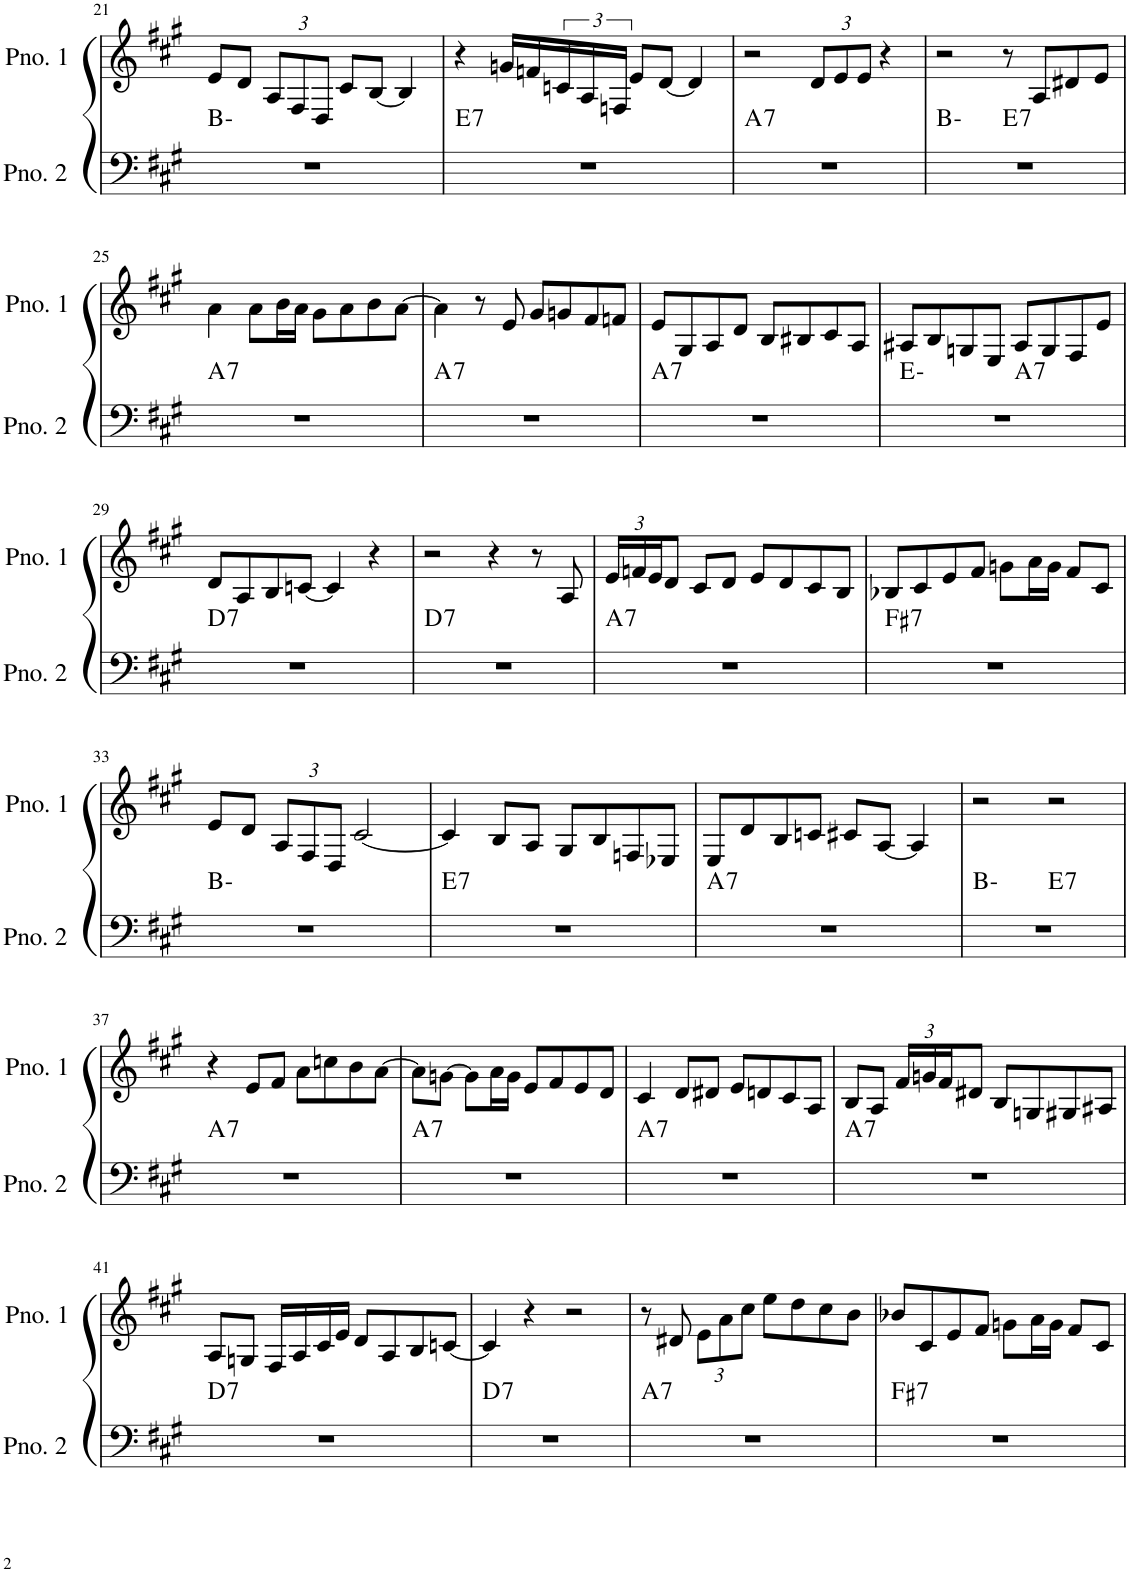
**kern	**harte	**kern
*part2	*part2	*part1
*staff2	*	*staff1
*I"ピアノ 2	*	*I"ピアノ 1
!!LO:PB:g=z
*clefF4	*	*clefG2
*k[f#c#g#]	*	*k[f#c#g#]
*M4/4	*	*M4/4
=21	=21	=21
1r	B:min	8e/L
.	.	8d/J
*	*	*Xbrackettup
.	.	12A/L
.	.	12F#/
.	.	12D/J
.	.	8c#/L
.	.	[8B/J
.	.	4B/]
=22	=22	=22
!	!LO:H:kt=7	!
1r	E:7	4r
.	.	16gn/LL
.	.	16fn/
*	*	*brackettup
.	.	24cn/
.	.	24A/
.	.	24Fn/JJ
.	.	8e/L
.	.	[8d/J
.	.	4d/]
=23	=23	=23
!	!LO:H:kt=7	!
1r	A:7	2r
*	*	*Xbrackettup
.	.	12d/L
.	.	12e/
.	.	12e/J
.	.	4r
=24	=24	=24
*^	*	*
1r	2ryy	B:min	2r
!	!	!LO:H:kt=7	!
.	2ryy	E:7	8r
.	.	.	8A/L
.	.	.	8d#X/
.	.	.	8e/J
!!LO:LB:g=z
=25	=25	=25	=25
!	!	!LO:H:kt=7	!
*v	*v	*	*
1r	A:7	4a\
.	.	8a\L
.	.	16b\L
.	.	16a\JJ
.	.	8g#\L
.	.	8a\
.	.	8b\
.	.	[8a\J
=26	=26	=26
!	!LO:H:kt=7	!
1r	A:7	4a\]
.	.	8r
.	.	8e/
.	.	8g#/L
.	.	8gn/
.	.	8f#/
.	.	8fn/J
=27	=27	=27
!	!LO:H:kt=7	!
1r	A:7	8e/L
.	.	8G#/
.	.	8A/
.	.	8d/J
.	.	8B/L
.	.	8B#X/
.	.	8c#/
.	.	8A/J
=28	=28	=28
*^	*	*
1r	2ryy	E:min	8A#X/L
.	.	.	8B/
.	.	.	8Gn/
.	.	.	8E/J
!	!	!LO:H:kt=7	!
.	2ryy	A:7	8A#/L
.	.	.	8G/
.	.	.	8F#/
.	.	.	8e/J
!!LO:LB:g=z
=29	=29	=29	=29
!	!	!LO:H:kt=7	!
*v	*v	*	*
1r	D:7	8d/L
.	.	8A/
.	.	8B/
.	.	[8cn/J
.	.	4c/]
.	.	4r
=30	=30	=30
!	!LO:H:kt=7	!
1r	D:7	2r
.	.	4r
.	.	8r
.	.	8A/
=31	=31	=31
!	!LO:H:kt=7	!
1r	A:7	24e/LL
.	.	24fn/
.	.	24e/J
.	.	8d/J
.	.	8c#/L
.	.	8d/J
.	.	8e/L
.	.	8d/
.	.	8c#/
.	.	8B/J
=32	=32	=32
!	!LO:H:kt=7	!
1r	F#:7	8B-X/L
.	.	8c#/
.	.	8e/
.	.	8f#/J
.	.	8gn\L
.	.	16a\L
.	.	16g\JJ
.	.	8f#/L
.	.	8c#/J
!!LO:LB:g=z
=33	=33	=33
1r	B:min	8e/L
.	.	8d/J
.	.	12A/L
.	.	12F#/
.	.	12D/J
.	.	[2c#/
=34	=34	=34
!	!LO:H:kt=7	!
1r	E:7	4c#/]
.	.	8B/L
.	.	8A/J
.	.	8G#/L
.	.	8B/
.	.	8Fn/
.	.	8E-X/J
=35	=35	=35
!	!LO:H:kt=7	!
1r	A:7	8E/L
.	.	8d/
.	.	8B/
.	.	8cn/J
.	.	8c#X/L
.	.	[8A/J
.	.	4A/]
=36	=36	=36
*^	*	*
1r	2ryy	B:min	2r
!	!	!LO:H:kt=7	!
.	2ryy	E:7	2r
!!LO:LB:g=z
=37	=37	=37	=37
!	!	!LO:H:kt=7	!
*v	*v	*	*
1r	A:7	4r
.	.	8e/L
.	.	8f#/J
.	.	8a\L
.	.	8ccn\
.	.	8b\
.	.	[8a\J
=38	=38	=38
!	!LO:H:kt=7	!
1r	A:7	8a\L]
.	.	[8gn\J
.	.	8g\L]
.	.	16a\L
.	.	16g\JJ
.	.	8e/L
.	.	8f#/
.	.	8e/
.	.	8d/J
=39	=39	=39
!	!LO:H:kt=7	!
1r	A:7	4c#/
.	.	8d/L
.	.	8d#X/J
.	.	8e/L
.	.	8dn/
.	.	8c#/
.	.	8A/J
=40	=40	=40
!	!LO:H:kt=7	!
1r	A:7	8B/L
.	.	8A/J
.	.	24f#/LL
.	.	24gn/
.	.	24f#/J
.	.	8d#X/J
.	.	8B/L
.	.	8Gn/
.	.	8G#X/
.	.	8A#X/J
!!LO:LB:g=z
=41	=41	=41
!	!LO:H:kt=7	!
1r	D:7	8A/L
.	.	8Gn/J
.	.	16F#/LL
.	.	16A/
.	.	16c#/
.	.	16e/JJ
.	.	8d/L
.	.	8A/
.	.	8B/
.	.	[8cn/J
=42	=42	=42
!	!LO:H:kt=7	!
1r	D:7	4c/]
.	.	4r
.	.	2r
=43	=43	=43
!	!LO:H:kt=7	!
1r	A:7	8r
.	.	8d#X/
.	.	12e\L
.	.	12a\
.	.	12cc#\J
.	.	8ee\L
.	.	8dd\
.	.	8cc#\
.	.	8b\J
=44	=44	=44
!	!LO:H:kt=7	!
1r	F#:7	8b-X/L
.	.	8c#/
.	.	8e/
.	.	8f#/J
.	.	8gn\L
.	.	16a\L
.	.	16g\JJ
.	.	8f#/L
.	.	8c#/J
=	=	=
*-	*-	*-
